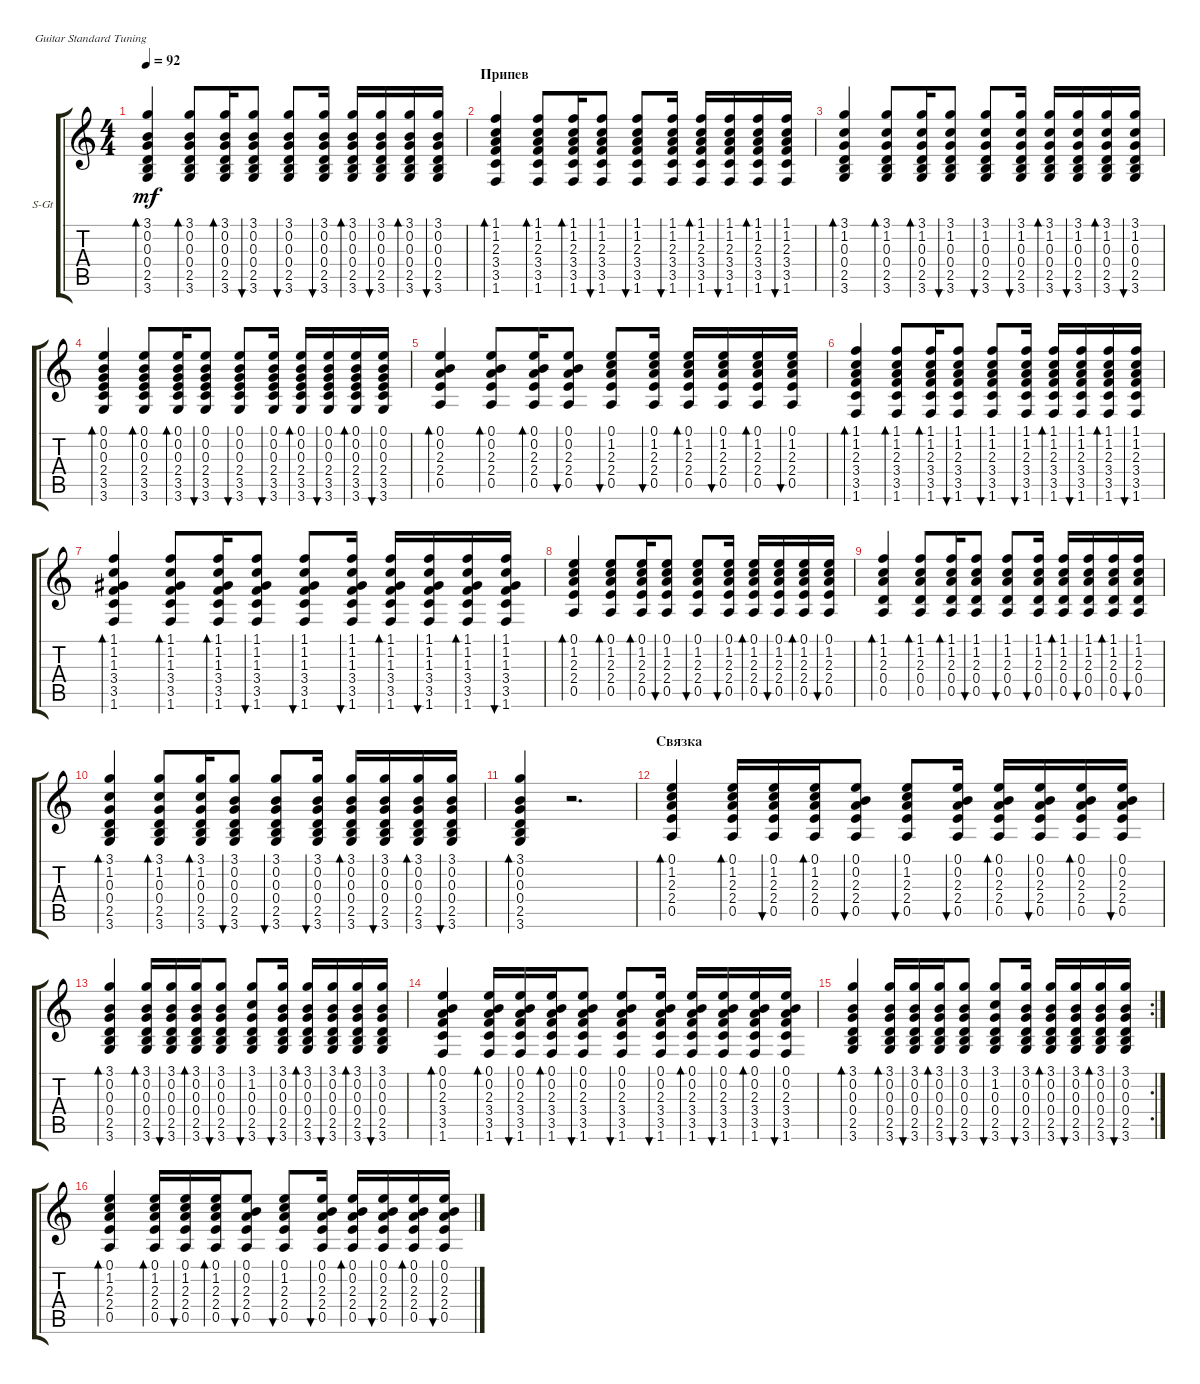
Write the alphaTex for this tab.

\defaultSystemsLayout 4
\bracketExtendMode groupsimilarinstruments
\firstSystemTrackNameOrientation horizontal
\otherSystemsTrackNameOrientation horizontal
\track ("Steel Guitar" "S-Gt") {instrument acousticguitarsteel}
\staff {score tabs}
\tuning (E4 B3 G3 D3 A2 E2)
\ts (4 4)
\tempo 92
\clef g2
\ks c
(2.5 0.4 0.3 0.2 3.1 3.6).4{bd 30 dy mf} (2.5 0.4 0.3 0.2 3.1 3.6).8{bd 30} (2.5 0.4 0.3 0.2 3.1 3.6).16{bd 30} (2.5 0.4 0.3 0.2 3.1 3.6).8{bu 30} (2.5 0.4 0.3 0.2 3.1 3.6).8{bu 30} (2.5 0.4 0.3 0.2 3.1 3.6).16{bu 30} (2.5 0.4 0.3 0.2 3.1 3.6).16{bd 30} (2.5 0.4 0.3 0.2 3.1 3.6).16{bu 30} (2.5 0.4 0.3 0.2 3.1 3.6).16{bd 30} (2.5 0.4 0.3 0.2 3.1 3.6).16{bu 30} |
\section ("" "Припев")
(3.5 3.4 2.3 1.2 1.1 1.6).4{bd 30} (3.5 3.4 2.3 1.2 1.1 1.6).8{bd 30} (3.5 3.4 2.3 1.2 1.1 1.6).16{bd 30} (3.5 3.4 2.3 1.2 1.1 1.6).8{bu 30} (3.5 3.4 2.3 1.2 1.1 1.6).8{bu 30} (3.5 3.4 2.3 1.2 1.1 1.6).16{bu 30} (3.5 3.4 2.3 1.2 1.1 1.6).16{bd 30} (3.5 3.4 2.3 1.2 1.1 1.6).16{bu 30} (3.5 3.4 2.3 1.2 1.1 1.6).16{bd 30} (3.5 3.4 2.3 1.2 1.1 1.6).16{bu 30} |
(2.5 0.4 0.3 1.2 3.1 3.6).4{bd 30} (2.5 0.4 0.3 1.2 3.1 3.6).8{bd 30} (2.5 0.4 0.3 1.2 3.1 3.6).16{bd 30} (2.5 0.4 0.3 1.2 3.1 3.6).8{bu 30} (2.5 0.4 0.3 1.2 3.1 3.6).8{bu 30} (2.5 0.4 0.3 1.2 3.1 3.6).16{bu 30} (2.5 0.4 0.3 1.2 3.1 3.6).16{bd 30} (2.5 0.4 0.3 1.2 3.1 3.6).16{bu 30} (2.5 0.4 0.3 1.2 3.1 3.6).16{bd 30} (2.5 0.4 0.3 1.2 3.1 3.6).16{bu 30} |
(3.5 2.4 0.3 0.2 0.1 3.6).4{bd 30} (3.5 2.4 0.3 0.2 0.1 3.6).8{bd 30} (3.5 2.4 0.3 0.2 0.1 3.6).16{bd 30} (3.5 2.4 0.3 0.2 0.1 3.6).8{bu 30} (3.5 2.4 0.3 0.2 0.1 3.6).8{bu 30} (3.5 2.4 0.3 0.2 0.1 3.6).16{bu 30} (3.5 2.4 0.3 0.2 0.1 3.6).16{bd 30} (3.5 2.4 0.3 0.2 0.1 3.6).16{bu 30} (3.5 2.4 0.3 0.2 0.1 3.6).16{bd 30} (3.5 2.4 0.3 0.2 0.1 3.6).16{bu 30} |
(0.5 2.4 2.3 0.2 0.1).4{bd 30} (0.5 2.4 2.3 0.2 0.1).8{bd 30} (0.5 2.4 2.3 0.2 0.1).16{bd 30} (0.5 2.4 2.3 0.2 0.1).8{bu 30} (0.5 2.4 2.3 1.2 0.1).8{bu 30} (0.5 2.4 2.3 1.2 0.1).16{bu 30} (0.5 2.4 2.3 1.2 0.1).16{bd 30} (0.5 2.4 2.3 1.2 0.1).16{bu 30} (0.5 2.4 2.3 1.2 0.1).16{bd 30} (0.5 2.4 2.3 1.2 0.1).16{bu 30} |
(3.5 3.4 2.3 1.2 1.1 1.6).4{bd 30} (3.5 3.4 2.3 1.2 1.1 1.6).8{bd 30} (3.5 3.4 2.3 1.2 1.1 1.6).16{bd 30} (3.5 3.4 2.3 1.2 1.1 1.6).8{bu 30} (3.5 3.4 2.3 1.2 1.1 1.6).8{bu 30} (3.5 3.4 2.3 1.2 1.1 1.6).16{bu 30} (3.5 3.4 2.3 1.2 1.1 1.6).16{bd 30} (3.5 3.4 2.3 1.2 1.1 1.6).16{bu 30} (3.5 3.4 2.3 1.2 1.1 1.6).16{bd 30} (3.5 3.4 2.3 1.2 1.1 1.6).16{bu 30} |
(3.5 3.4 1.3 1.2 1.1 1.6).4{bd 30} (3.5 3.4 1.3 1.2 1.1 1.6).8{bd 30} (3.5 3.4 1.3 1.2 1.1 1.6).16{bd 30} (3.5 3.4 1.3 1.2 1.1 1.6).8{bu 30} (3.5 3.4 1.3 1.2 1.1 1.6).8{bu 30} (3.5 3.4 1.3 1.2 1.1 1.6).16{bu 30} (3.5 3.4 1.3 1.2 1.1 1.6).16{bd 30} (3.5 3.4 1.3 1.2 1.1 1.6).16{bu 30} (3.5 3.4 1.3 1.2 1.1 1.6).16{bd 30} (3.5 3.4 1.3 1.2 1.1 1.6).16{bu 30} |
(0.5 2.4 2.3 1.2 0.1).4{bd 30} (0.5 2.4 2.3 1.2 0.1).8{bd 30} (0.5 2.4 2.3 1.2 0.1).16{bd 30} (0.5 2.4 2.3 1.2 0.1).8{bu 30} (0.5 2.4 2.3 1.2 0.1).8{bu 30} (0.5 2.4 2.3 1.2 0.1).16{bu 30} (0.5 2.4 2.3 1.2 0.1).16{bd 30} (0.5 2.4 2.3 1.2 0.1).16{bu 30} (0.5 2.4 2.3 1.2 0.1).16{bd 30} (0.5 2.4 2.3 1.2 0.1).16{bu 30} |
(0.5 0.4 2.3 1.2 1.1).4{bd 30} (0.5 0.4 2.3 1.2 1.1).8{bd 30} (0.5 0.4 2.3 1.2 1.1).16{bd 30} (0.5 0.4 2.3 1.2 1.1).8{bu 30} (0.5 0.4 2.3 1.2 1.1).8{bu 30} (0.5 0.4 2.3 1.2 1.1).16{bu 30} (0.5 0.4 2.3 1.2 1.1).16{bd 30} (0.5 0.4 2.3 1.2 1.1).16{bu 30} (0.5 0.4 2.3 1.2 1.1).16{bd 30} (0.5 0.4 2.3 1.2 1.1).16{bu 30} |
(2.5 0.4 0.3 1.2 3.1 3.6).4{bd 30} (2.5 0.4 0.3 1.2 3.1 3.6).8{bd 30} (2.5 0.4 0.3 1.2 3.1 3.6).16{bd 30} (2.5 0.4 0.3 0.2 3.1 3.6).8{bu 30} (2.5 0.4 0.3 0.2 3.1 3.6).8{bu 30} (2.5 0.4 0.3 0.2 3.1 3.6).16{bu 30} (2.5 0.4 0.3 0.2 3.1 3.6).16{bd 30} (2.5 0.4 0.3 0.2 3.1 3.6).16{bu 30} (2.5 0.4 0.3 0.2 3.1 3.6).16{bd 30} (2.5 0.4 0.3 0.2 3.1 3.6).16{bu 30} |
(2.5 0.4 0.3 0.2 3.1 3.6).4{bd 30} r.2{d} |
\section ("" "Связка")
(0.5 2.4 2.3 1.2 0.1).4{bd 30} (0.5 2.4 2.3 1.2 0.1).16{bd 30} (0.5 2.4 2.3 1.2 0.1).16{bu 30} (0.5 2.4 2.3 1.2 0.1).16{bd 30} (0.5 2.4 2.3 0.2 0.1).8{bu 30} (0.5 2.4 2.3 1.2 0.1).8{bu 30} (0.5 2.4 2.3 0.2 0.1).16{bu 30} (0.5 2.4 2.3 0.2 0.1).16{bd 30} (0.5 2.4 2.3 0.2 0.1).16{bu 30} (0.5 2.4 2.3 0.2 0.1).16{bd 30} (0.5 2.4 2.3 0.2 0.1).16{bu 30} |
(2.5 0.4 0.3 0.2 3.1 3.6).4{bd 30} (2.5 0.4 0.3 0.2 3.1 3.6).16{bd 30} (2.5 0.4 0.3 0.2 3.1 3.6).16{bu 30} (2.5 0.4 0.3 0.2 3.1 3.6).16{bd 30} (2.5 0.4 0.3 0.2 3.1 3.6).8{bu 30} (2.5 0.4 0.3 1.2 3.1 3.6).8{bu 30} (2.5 0.4 0.3 0.2 3.1 3.6).16{bu 30} (2.5 0.4 0.3 0.2 3.1 3.6).16{bd 30} (2.5 0.4 0.3 0.2 3.1 3.6).16{bu 30} (2.5 0.4 0.3 0.2 3.1 3.6).16{bd 30} (2.5 0.4 0.3 0.2 3.1 3.6).16{bu 30} |
(3.5 3.4 2.3 0.2 0.1 1.6).4{bd 30} (3.5 3.4 2.3 0.2 0.1 1.6).16{bd 30} (3.5 3.4 2.3 0.2 0.1 1.6).16{bu 30} (3.5 3.4 2.3 0.2 0.1 1.6).16{bd 30} (3.5 3.4 2.3 0.2 0.1 1.6).8{bu 30} (3.5 3.4 2.3 0.2 0.1 1.6).8{bu 30} (3.5 3.4 2.3 0.2 0.1 1.6).16{bu 30} (3.5 3.4 2.3 0.2 0.1 1.6).16{bd 30} (3.5 3.4 2.3 0.2 0.1 1.6).16{bu 30} (3.5 3.4 2.3 0.2 0.1 1.6).16{bd 30} (3.5 3.4 2.3 0.2 0.1 1.6).16{bu 30} |
\rc 2
(2.5 0.4 0.3 0.2 3.1 3.6).4{bd 30} (2.5 0.4 0.3 0.2 3.1 3.6).16{bd 30} (2.5 0.4 0.3 0.2 3.1 3.6).16{bu 30} (2.5 0.4 0.3 0.2 3.1 3.6).16{bd 30} (2.5 0.4 0.3 0.2 3.1 3.6).8{bu 30} (2.5 0.4 0.3 1.2 3.1 3.6).8{bu 30} (2.5 0.4 0.3 0.2 3.1 3.6).16{bu 30} (2.5 0.4 0.3 0.2 3.1 3.6).16{bd 30} (2.5 0.4 0.3 0.2 3.1 3.6).16{bu 30} (2.5 0.4 0.3 0.2 3.1 3.6).16{bd 30} (2.5 0.4 0.3 0.2 3.1 3.6).16{bu 30} |
(0.5 2.4 2.3 1.2 0.1).4{bd 30} (0.5 2.4 2.3 1.2 0.1).16{bd 30} (0.5 2.4 2.3 1.2 0.1).16{bu 30} (0.5 2.4 2.3 1.2 0.1).16{bd 30} (0.5 2.4 2.3 0.2 0.1).8{bu 30} (0.5 2.4 2.3 1.2 0.1).8{bu 30} (0.5 2.4 2.3 0.2 0.1).16{bu 30} (0.5 2.4 2.3 0.2 0.1).16{bd 30} (0.5 2.4 2.3 0.2 0.1).16{bu 30} (0.5 2.4 2.3 0.2 0.1).16{bd 30} (0.5 2.4 2.3 0.2 0.1).16{bu 30}
